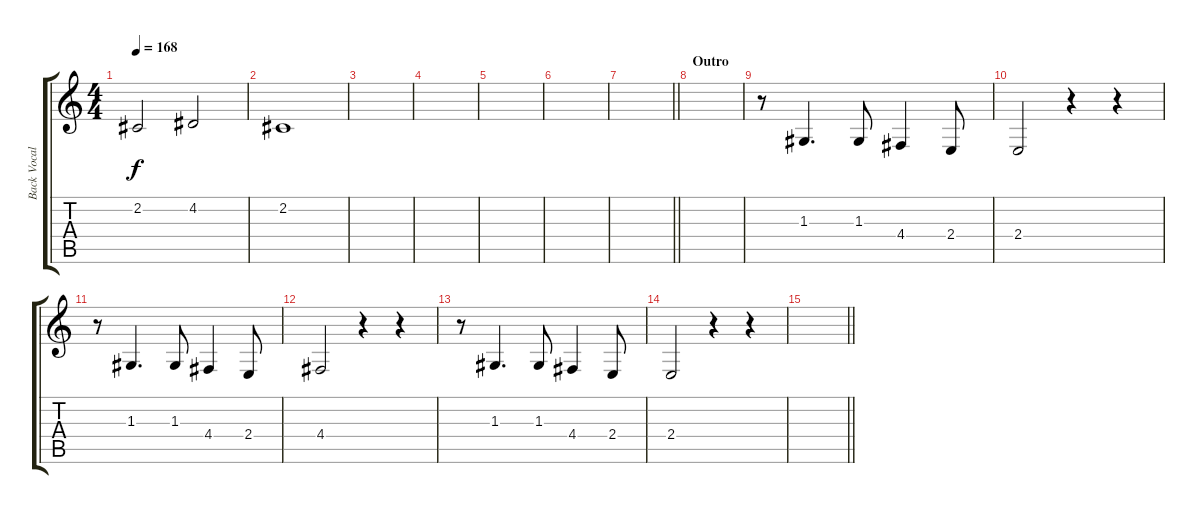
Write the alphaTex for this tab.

\track ("Back Vocals" "Back Vocal") {instrument tenorsax}
\staff {score tabs}
\tuning (E4 B3 G3 D3 A2 E2) {hide}
\ts (4 4)
\tempo 168
\clef g2
\ks c
2.2.2{dy f} 4.2.2 |
2.2.1 |
|
|
|
|
\barLineRight lightlight
|
\section ("" "Outro")
|
r.8 1.3.4{d} 1.3.8 4.4.4 2.4.8 |
2.4.2 r.4 r.4 |
r.8 1.3.4{d} 1.3.8 4.4.4 2.4.8 |
4.4.2 r.4 r.4 |
r.8 1.3.4{d} 1.3.8 4.4.4 2.4.8 |
2.4.2 r.4 r.4 |
\barLineRight lightlight
